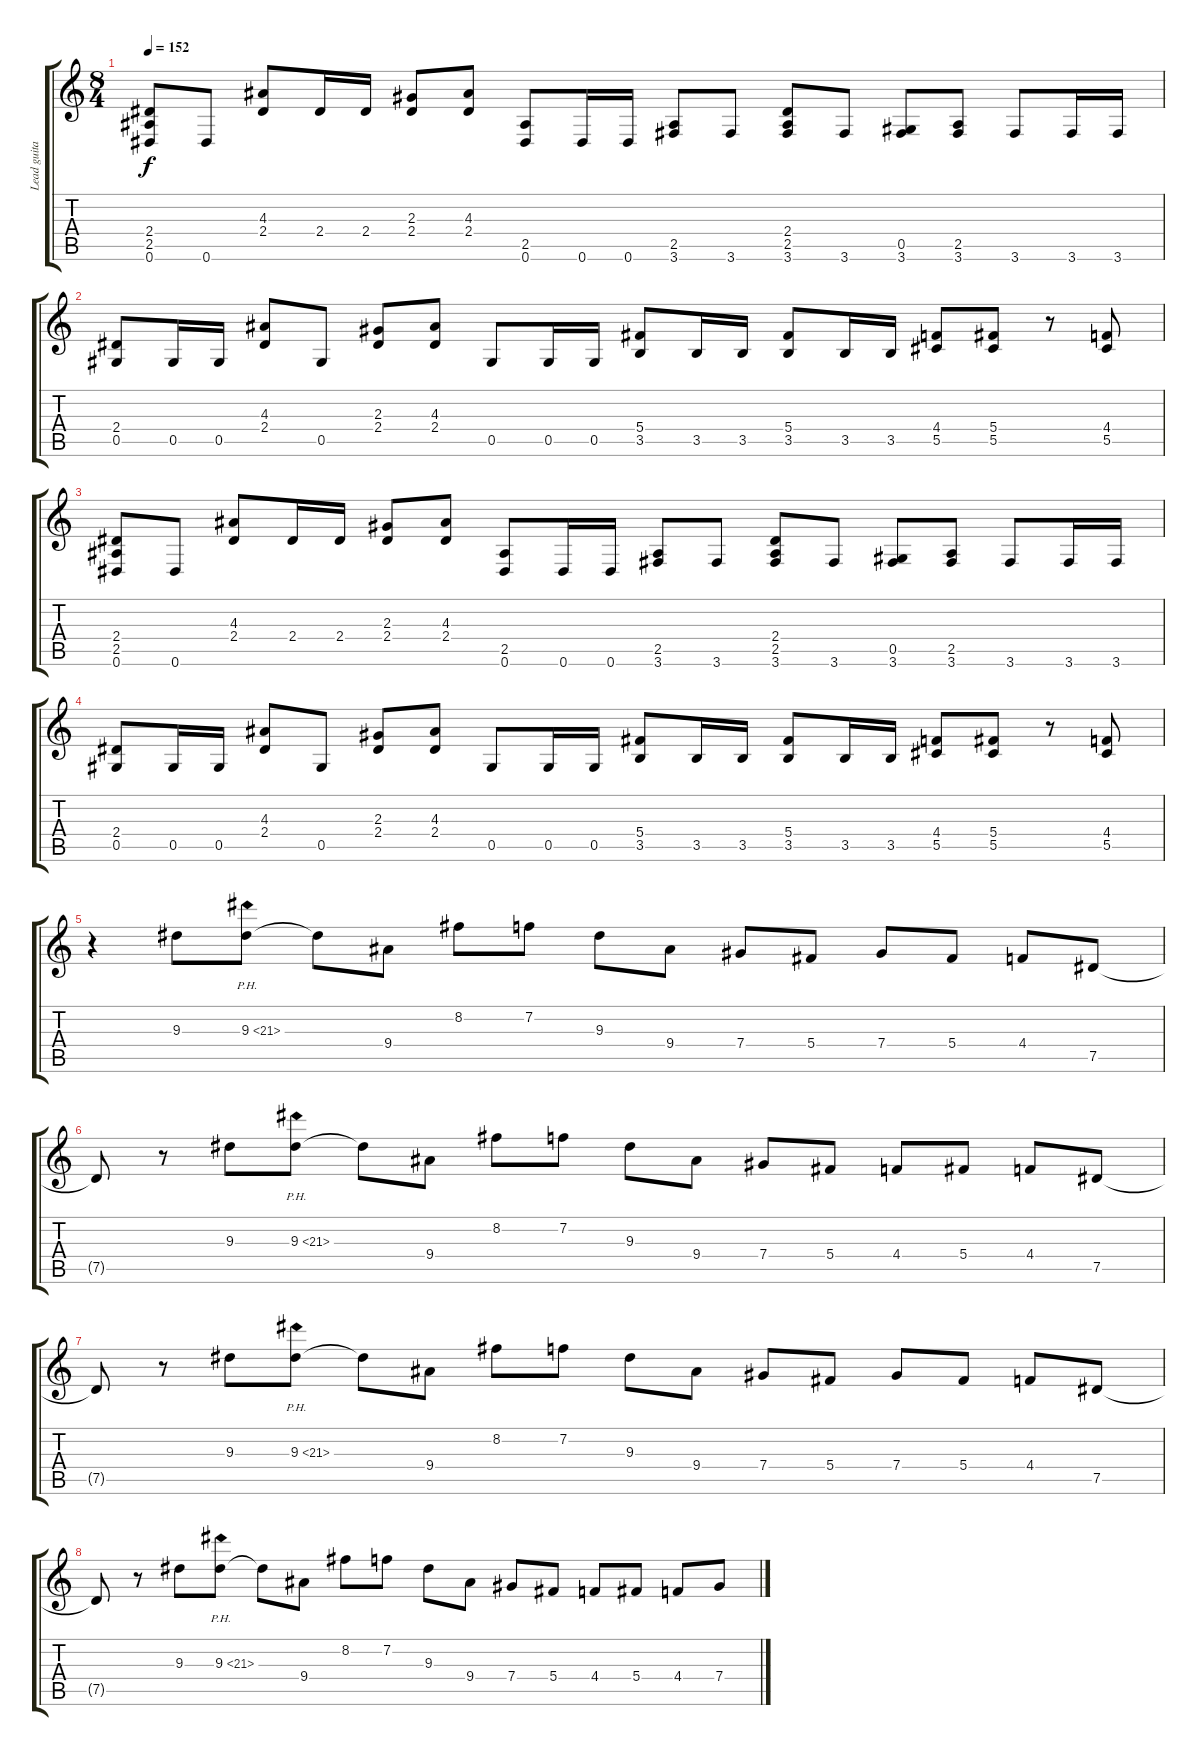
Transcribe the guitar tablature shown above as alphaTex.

\track ("Lead guitar" "Lead guita") {instrument overdrivenguitar}
\staff {score tabs}
\tuning (Eb4 Bb3 Gb3 Db3 Ab2 Eb2) {hide}
\ts (8 4)
\tempo 152
\clef g2
\ks c
(2.4 2.5 0.6).8{dy f instrument overdrivenguitar} 0.6.8 (4.3 2.4).8 2.4.16 2.4.16 (2.3 2.4).8 (4.3 2.4).8 (2.5 0.6).8 0.6.16 0.6.16 (2.5 3.6).8 3.6.8 (2.4 2.5 3.6).8 3.6.8 (0.5 3.6).8 (2.5 3.6).8 3.6.8 3.6.16 3.6.16 |
(2.4 0.5).8 0.5.16 0.5.16 (4.3 2.4).8 0.5.8 (2.3 2.4).8 (4.3 2.4).8 0.5.8 0.5.16 0.5.16 (5.4 3.5).8 3.5.16 3.5.16 (5.4 3.5).8 3.5.16 3.5.16 (4.4 5.5).8 (5.4 5.5).8 r.8 (4.4 5.5).8 |
(2.4 2.5 0.6).8 0.6.8 (4.3 2.4).8 2.4.16 2.4.16 (2.3 2.4).8 (4.3 2.4).8 (2.5 0.6).8 0.6.16 0.6.16 (2.5 3.6).8 3.6.8 (2.4 2.5 3.6).8 3.6.8 (0.5 3.6).8 (2.5 3.6).8 3.6.8 3.6.16 3.6.16 |
(2.4 0.5).8 0.5.16 0.5.16 (4.3 2.4).8 0.5.8 (2.3 2.4).8 (4.3 2.4).8 0.5.8 0.5.16 0.5.16 (5.4 3.5).8 3.5.16 3.5.16 (5.4 3.5).8 3.5.16 3.5.16 (4.4 5.5).8 (5.4 5.5).8 r.8 (4.4 5.5).8 |
r.4{volume 13} 9.3.8 9.3{ph 12}.8 9.3{t}.8 9.4.8 8.2.8 7.2.8 9.3.8 9.4.8 7.4.8 5.4.8 7.4.8 5.4.8 4.4.8 7.5.8 |
7.5{t}.8 r.8{volume 13} 9.3.8 9.3{ph 12}.8 9.3{t}.8 9.4.8 8.2.8 7.2.8 9.3.8 9.4.8 7.4.8 5.4.8 4.4.8 5.4.8 4.4.8 7.5.8 |
7.5{t}.8 r.8{volume 13} 9.3.8 9.3{ph 12}.8 9.3{t}.8 9.4.8 8.2.8 7.2.8 9.3.8 9.4.8 7.4.8 5.4.8 7.4.8 5.4.8 4.4.8 7.5.8 |
7.5{t}.8 r.8{volume 13} 9.3.8 9.3{ph 12}.8 9.3{t}.8 9.4.8 8.2.8 7.2.8 9.3.8 9.4.8 7.4.8 5.4.8 4.4.8 5.4.8 4.4.8 7.4.8
